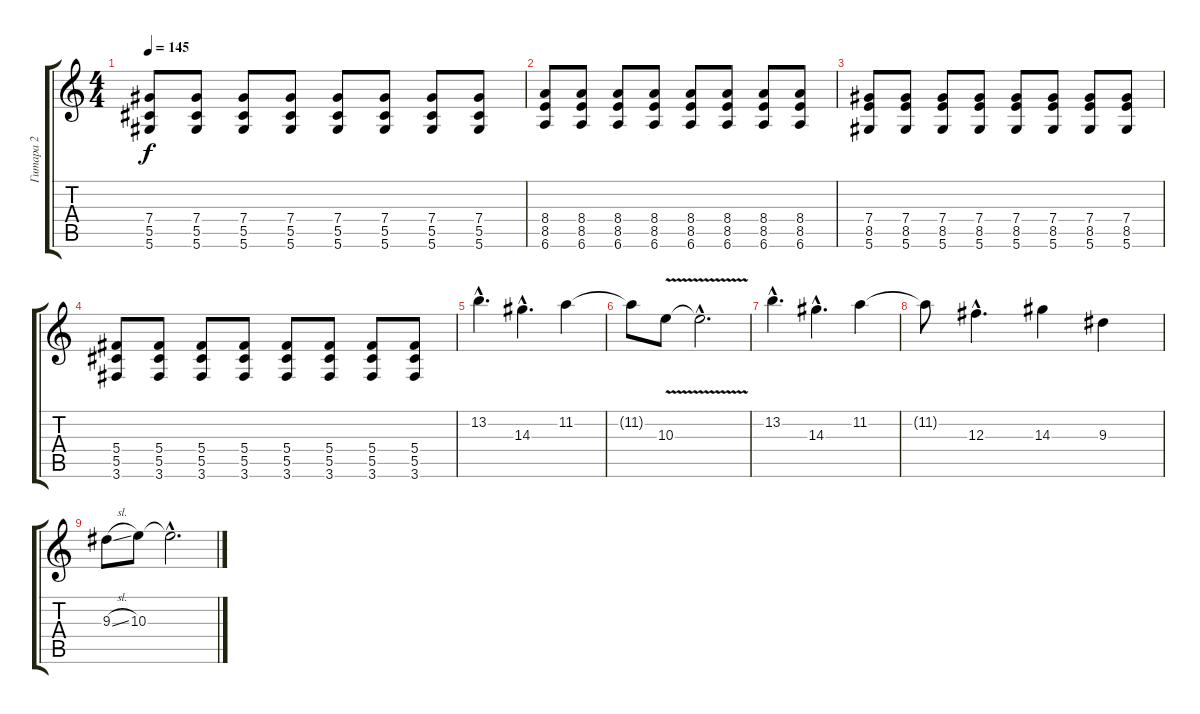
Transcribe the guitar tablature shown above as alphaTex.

\track ("Гитара 2" "Гитара 2") {instrument distortionguitar}
\staff {score tabs}
\tuning (Eb4 Bb3 Gb3 Db3 Ab2 Eb2) {hide}
\ts (4 4)
\tempo 145
\clef g2
\ks c
(7.4 5.5 5.6).8{dy f} (7.4 5.5 5.6).8 (7.4 5.5 5.6).8 (7.4 5.5 5.6).8 (7.4 5.5 5.6).8 (7.4 5.5 5.6).8 (7.4 5.5 5.6).8 (7.4 5.5 5.6).8 |
(8.4 8.5 6.6).8 (8.4 8.5 6.6).8 (8.4 8.5 6.6).8 (8.4 8.5 6.6).8 (8.4 8.5 6.6).8 (8.4 8.5 6.6).8 (8.4 8.5 6.6).8 (8.4 8.5 6.6).8 |
(7.4 8.5 5.6).8 (7.4 8.5 5.6).8 (7.4 8.5 5.6).8 (7.4 8.5 5.6).8 (7.4 8.5 5.6).8 (7.4 8.5 5.6).8 (7.4 8.5 5.6).8 (7.4 8.5 5.6).8 |
(5.4 5.5 3.6).8 (5.4 5.5 3.6).8 (5.4 5.5 3.6).8 (5.4 5.5 3.6).8 (5.4 5.5 3.6).8 (5.4 5.5 3.6).8 (5.4 5.5 3.6).8 (5.4 5.5 3.6).8 |
13.2{hac}.4{d} 14.3{hac}.4{d} 11.2.4 |
11.2{t}.8 10.3{v}.8 10.3{hac t}.2{d} |
13.2{hac}.4{d} 14.3{hac}.4{d} 11.2.4 |
11.2{t}.8 12.3{hac}.4{d} 14.3.4 9.3.4 |
9.3{sl}.8 10.3.8 10.3{hac t}.2{d}
